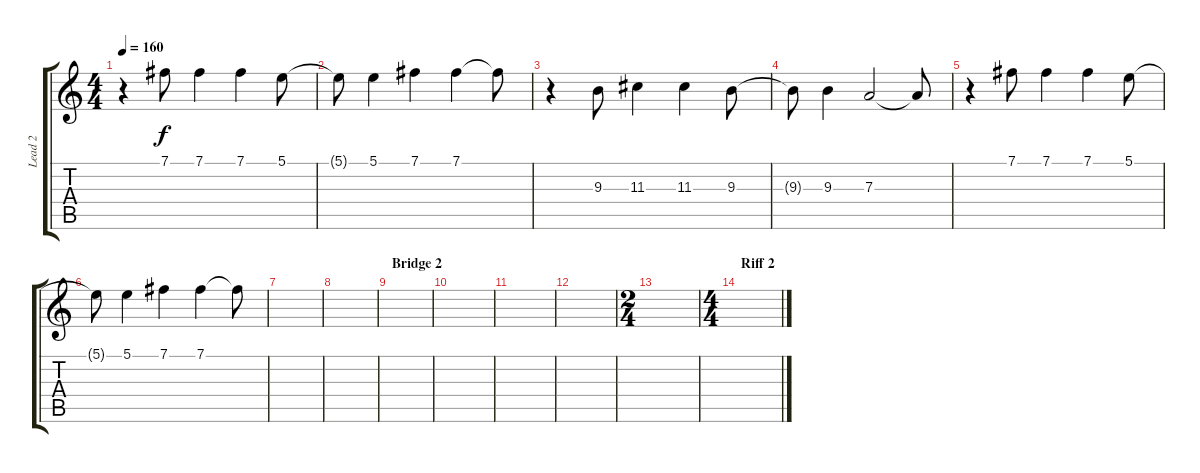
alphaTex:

\track ("Lead 2" "Lead 2") {instrument distortionguitar}
\staff {score tabs}
\tuning (B3 Gb3 D3 A2 E2 B1) {hide}
\ts (4 4)
\tempo 160
\clef g2
\ks c
r.4{dy f} 7.1.8 7.1.4 7.1.4 5.1.8 |
5.1{t}.8 5.1.4 7.1.4 7.1.4 7.1{t}.8 |
r.4 9.3.8 11.3.4 11.3.4 9.3.8 |
9.3{t}.8 9.3.4 7.3.2 7.3{t}.8 |
r.4 7.1.8 7.1.4 7.1.4 5.1.8 |
5.1{t}.8 5.1.4 7.1.4 7.1.4 7.1{t}.8 |
|
|
\section ("" "Bridge 2")
|
|
|
|
\ts (2 4)
|
\ts (4 4)
\section ("" "Riff 2")
